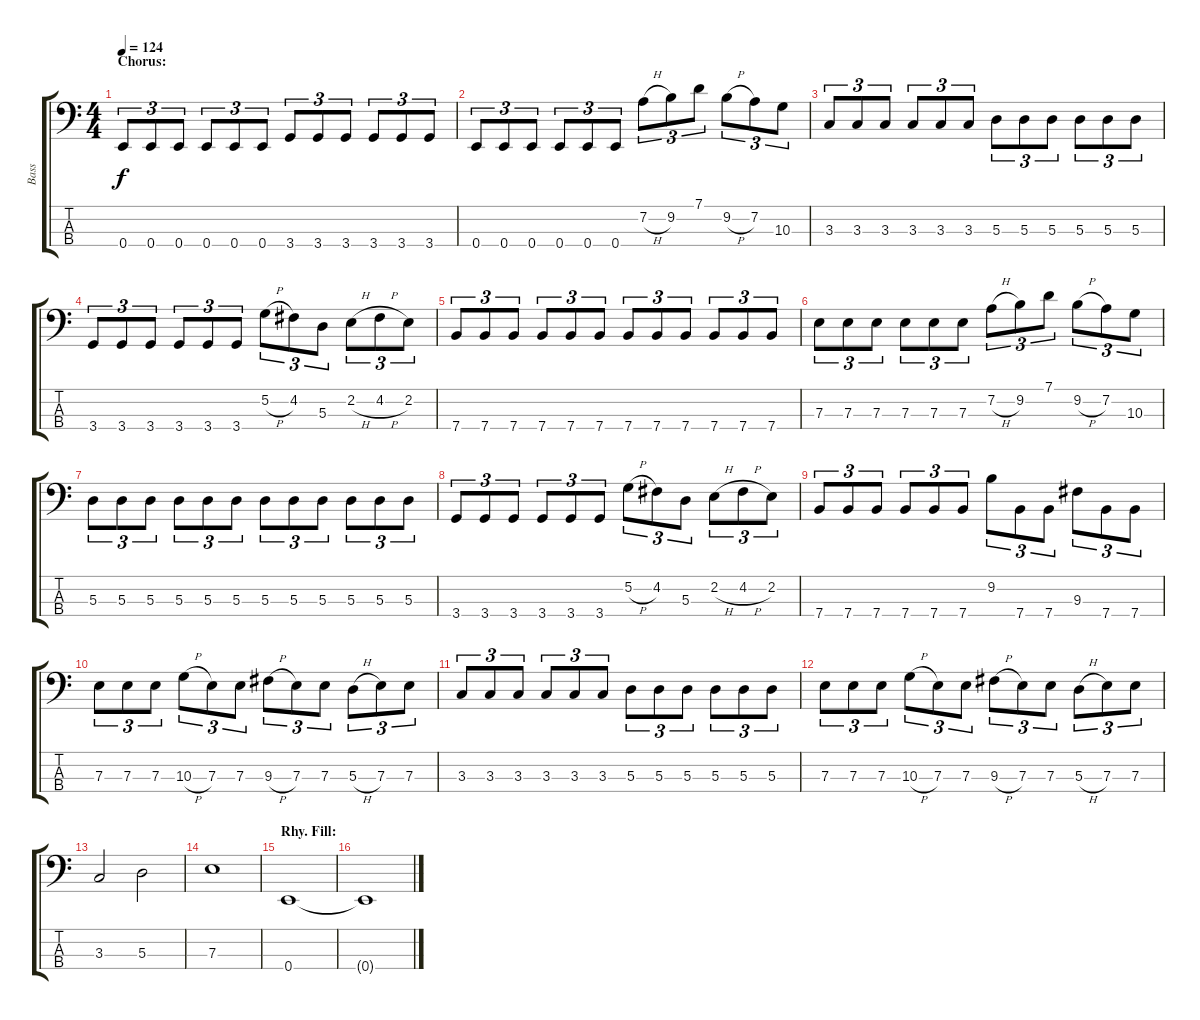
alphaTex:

\track ("Bass" "Bass") {instrument electricbasspick}
\staff {score tabs}
\tuning (G2 D2 A1 E1) {hide}
\ts (4 4)
\section ("" "Chorus:")
\tempo 124
\clef f4
\ks c
0.4.8{tu (3 2) dy f} 0.4.8{tu (3 2)} 0.4.8{tu (3 2)} 0.4.8{tu (3 2)} 0.4.8{tu (3 2)} 0.4.8{tu (3 2)} 3.4.8{tu (3 2)} 3.4.8{tu (3 2)} 3.4.8{tu (3 2)} 3.4.8{tu (3 2)} 3.4.8{tu (3 2)} 3.4.8{tu (3 2)} |
0.4.8{tu (3 2)} 0.4.8{tu (3 2)} 0.4.8{tu (3 2)} 0.4.8{tu (3 2)} 0.4.8{tu (3 2)} 0.4.8{tu (3 2)} 7.2{h}.8{tu (3 2)} 9.2.8{tu (3 2)} 7.1.8{tu (3 2)} 9.2{h}.8{tu (3 2)} 7.2.8{tu (3 2)} 10.3.8{tu (3 2)} |
3.3.8{tu (3 2)} 3.3.8{tu (3 2)} 3.3.8{tu (3 2)} 3.3.8{tu (3 2)} 3.3.8{tu (3 2)} 3.3.8{tu (3 2)} 5.3.8{tu (3 2)} 5.3.8{tu (3 2)} 5.3.8{tu (3 2)} 5.3.8{tu (3 2)} 5.3.8{tu (3 2)} 5.3.8{tu (3 2)} |
3.4.8{tu (3 2)} 3.4.8{tu (3 2)} 3.4.8{tu (3 2)} 3.4.8{tu (3 2)} 3.4.8{tu (3 2)} 3.4.8{tu (3 2)} 5.2{h}.8{tu (3 2)} 4.2.8{tu (3 2)} 5.3.8{tu (3 2)} 2.2{h}.8{tu (3 2)} 4.2{h}.8{tu (3 2)} 2.2.8{tu (3 2)} |
7.4.8{tu (3 2)} 7.4.8{tu (3 2)} 7.4.8{tu (3 2)} 7.4.8{tu (3 2)} 7.4.8{tu (3 2)} 7.4.8{tu (3 2)} 7.4.8{tu (3 2)} 7.4.8{tu (3 2)} 7.4.8{tu (3 2)} 7.4.8{tu (3 2)} 7.4.8{tu (3 2)} 7.4.8{tu (3 2)} |
7.3.8{tu (3 2)} 7.3.8{tu (3 2)} 7.3.8{tu (3 2)} 7.3.8{tu (3 2)} 7.3.8{tu (3 2)} 7.3.8{tu (3 2)} 7.2{h}.8{tu (3 2)} 9.2.8{tu (3 2)} 7.1.8{tu (3 2)} 9.2{h}.8{tu (3 2)} 7.2.8{tu (3 2)} 10.3.8{tu (3 2)} |
5.3.8{tu (3 2)} 5.3.8{tu (3 2)} 5.3.8{tu (3 2)} 5.3.8{tu (3 2)} 5.3.8{tu (3 2)} 5.3.8{tu (3 2)} 5.3.8{tu (3 2)} 5.3.8{tu (3 2)} 5.3.8{tu (3 2)} 5.3.8{tu (3 2)} 5.3.8{tu (3 2)} 5.3.8{tu (3 2)} |
3.4.8{tu (3 2)} 3.4.8{tu (3 2)} 3.4.8{tu (3 2)} 3.4.8{tu (3 2)} 3.4.8{tu (3 2)} 3.4.8{tu (3 2)} 5.2{h}.8{tu (3 2)} 4.2.8{tu (3 2)} 5.3.8{tu (3 2)} 2.2{h}.8{tu (3 2)} 4.2{h}.8{tu (3 2)} 2.2.8{tu (3 2)} |
7.4.8{tu (3 2)} 7.4.8{tu (3 2)} 7.4.8{tu (3 2)} 7.4.8{tu (3 2)} 7.4.8{tu (3 2)} 7.4.8{tu (3 2)} 9.2.8{tu (3 2)} 7.4.8{tu (3 2)} 7.4.8{tu (3 2)} 9.3.8{tu (3 2)} 7.4.8{tu (3 2)} 7.4.8{tu (3 2)} |
7.3.8{tu (3 2)} 7.3.8{tu (3 2)} 7.3.8{tu (3 2)} 10.3{h}.8{tu (3 2)} 7.3.8{tu (3 2)} 7.3.8{tu (3 2)} 9.3{h}.8{tu (3 2)} 7.3.8{tu (3 2)} 7.3.8{tu (3 2)} 5.3{h}.8{tu (3 2)} 7.3.8{tu (3 2)} 7.3.8{tu (3 2)} |
3.3.8{tu (3 2)} 3.3.8{tu (3 2)} 3.3.8{tu (3 2)} 3.3.8{tu (3 2)} 3.3.8{tu (3 2)} 3.3.8{tu (3 2)} 5.3.8{tu (3 2)} 5.3.8{tu (3 2)} 5.3.8{tu (3 2)} 5.3.8{tu (3 2)} 5.3.8{tu (3 2)} 5.3.8{tu (3 2)} |
7.3.8{tu (3 2)} 7.3.8{tu (3 2)} 7.3.8{tu (3 2)} 10.3{h}.8{tu (3 2)} 7.3.8{tu (3 2)} 7.3.8{tu (3 2)} 9.3{h}.8{tu (3 2)} 7.3.8{tu (3 2)} 7.3.8{tu (3 2)} 5.3{h}.8{tu (3 2)} 7.3.8{tu (3 2)} 7.3.8{tu (3 2)} |
3.3.2 5.3.2 |
7.3.1 |
\section ("" "Rhy. Fill:")
0.4.1 |
0.4{t}.1
